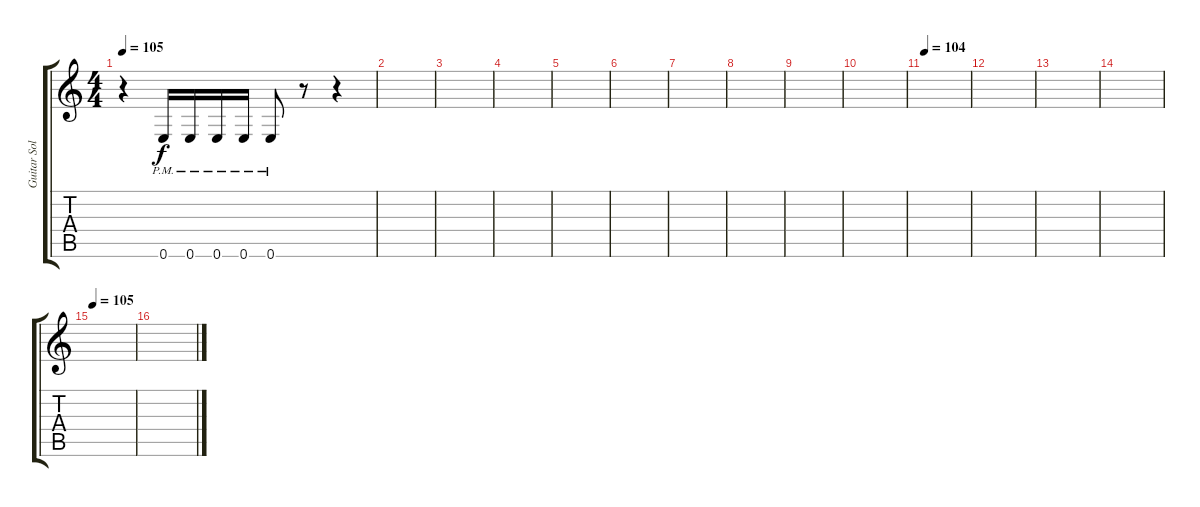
\track ("Guitar Solo" "Guitar Sol") {instrument distortionguitar}
\staff {score tabs}
\tuning (E4 B3 G3 D3 A2 E2) {hide}
\ts (4 4)
\tempo 105
\clef g2
\ks c
r.4{dy mf} 0.6{pm}.16{dy f} 0.6{pm}.16 0.6{pm}.16 0.6{pm}.16 0.6{pm}.8 r.8 r.4 |
\ks aminor
|
|
\ks c
|
|
\ks aminor
|
|
\ks c
|
|
\ks aminor
|
\tempo 104
|
\ks c
|
|
\ks aminor
|
\tempo 105
|
\ks c
